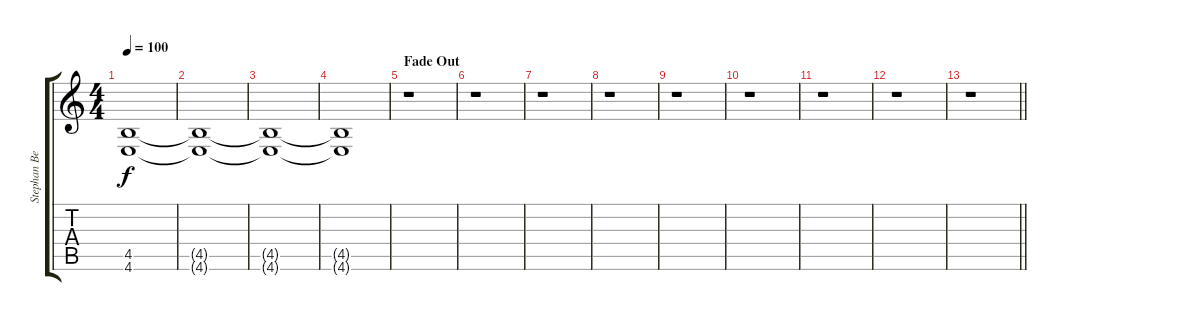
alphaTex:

\track ("Stephan Benfante" "Stephan Be") {instrument distortionguitar}
\staff {score tabs}
\tuning (D4 A3 F3 C3 G2 C2) {hide}
\ts (4 4)
\tempo 100
\clef g2
\ks c
(4.5{t} 4.6{t}).1{dy f} |
(4.5{t} 4.6{t}).1{volume 0} |
(4.5{t} 4.6{t}).1 |
(4.5{t} 4.6{t}).1 |
\section ("" "Fade Out")
r.1 |
r.1 |
r.1 |
r.1 |
r.1 |
r.1 |
r.1 |
r.1 |
\barLineRight lightlight
r.1
